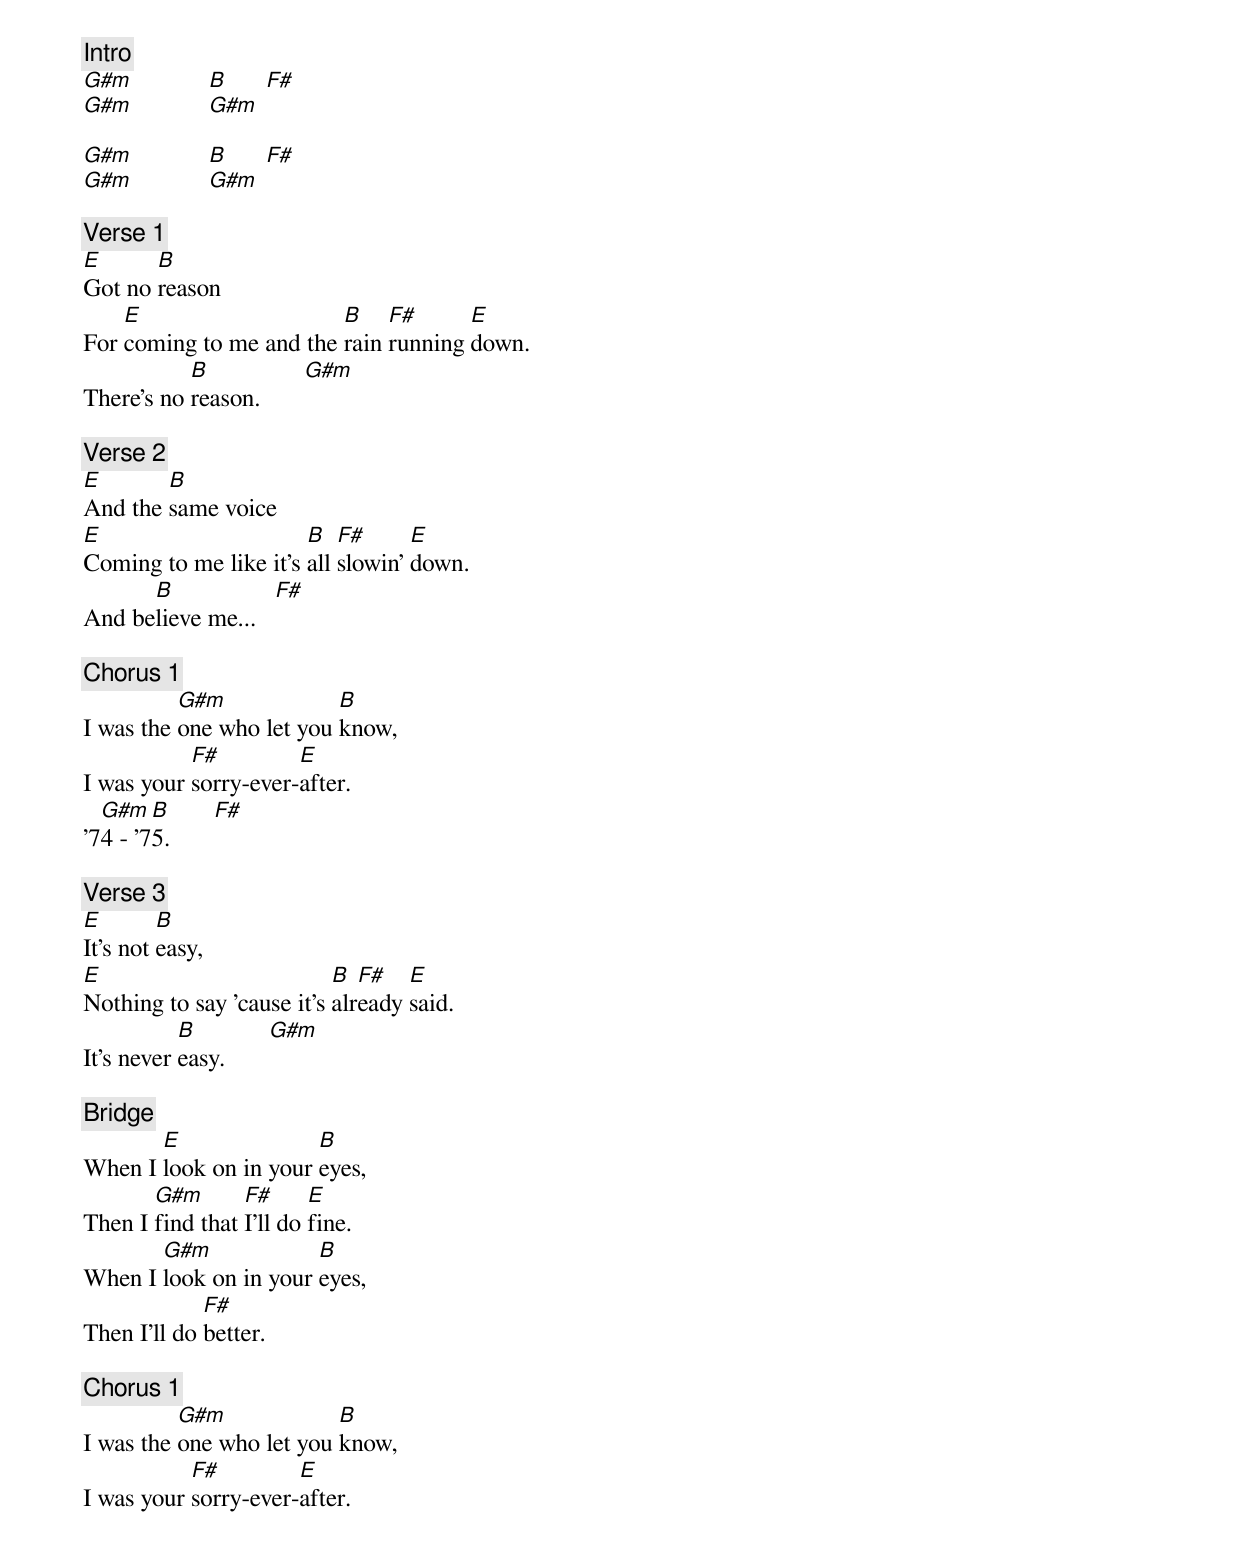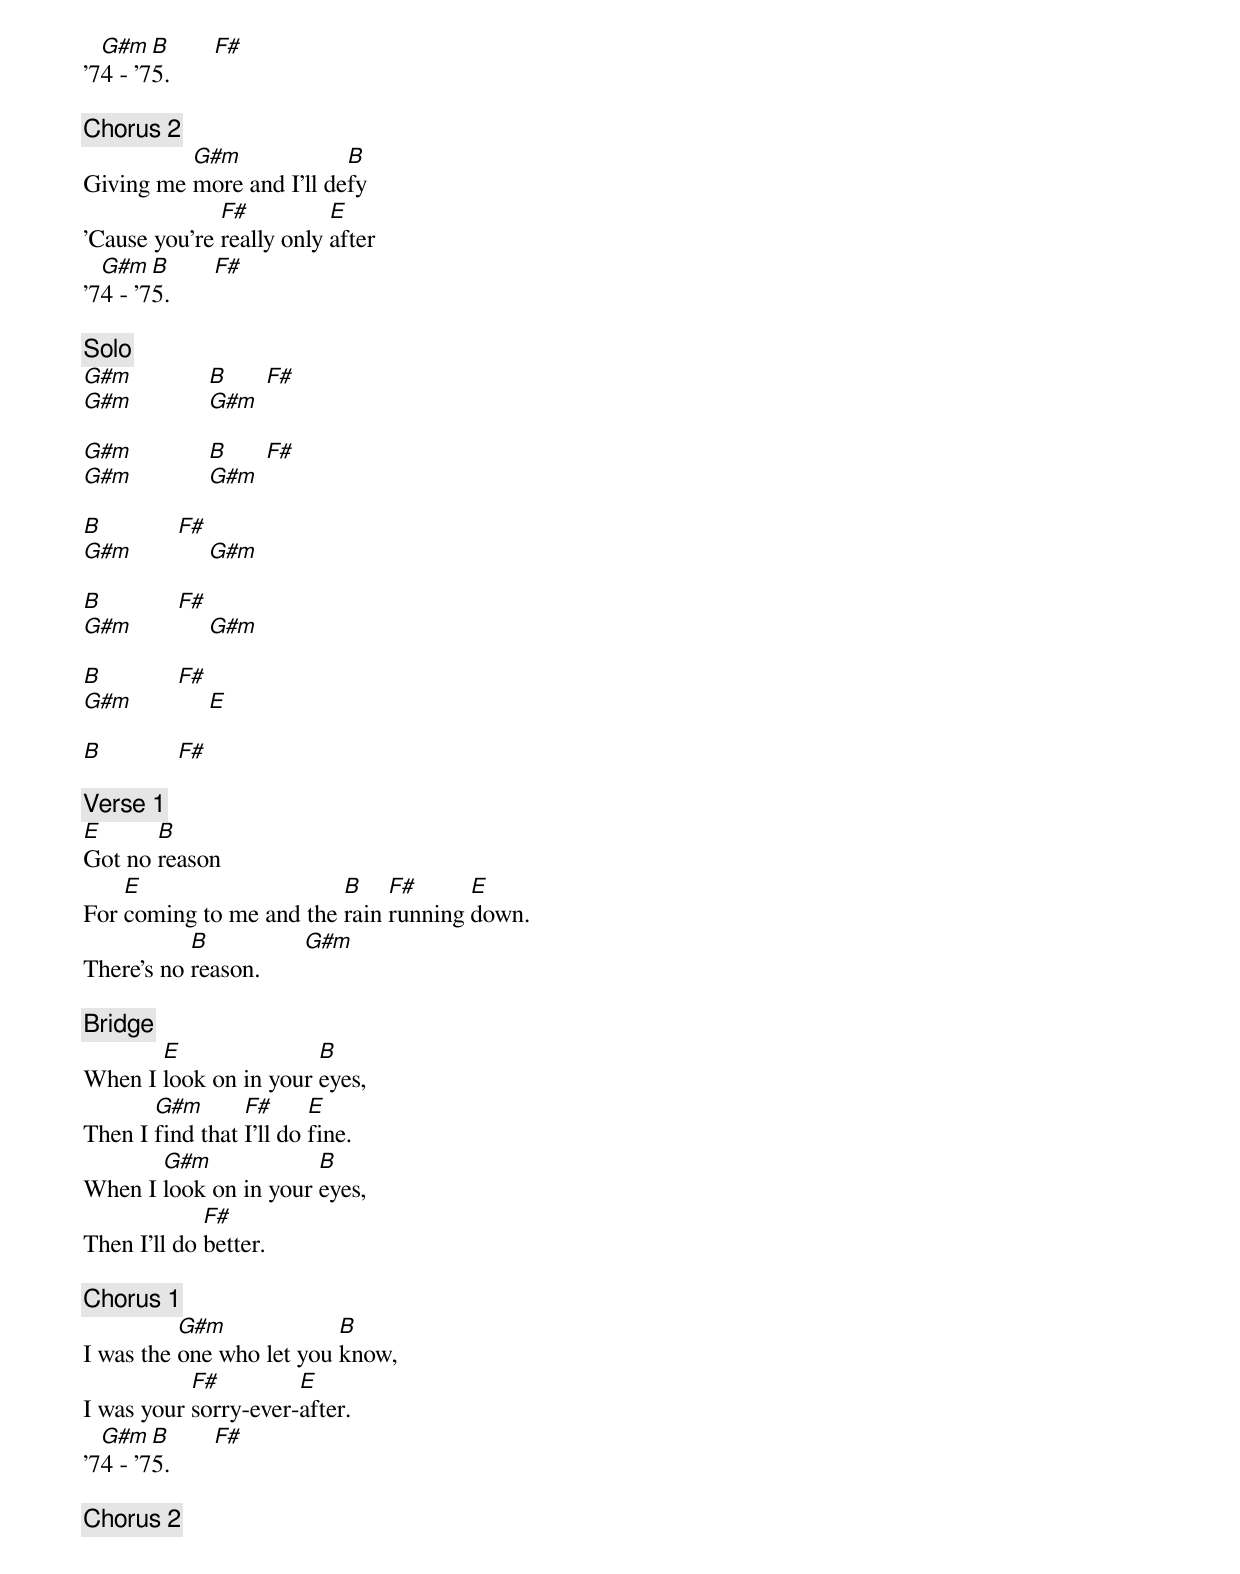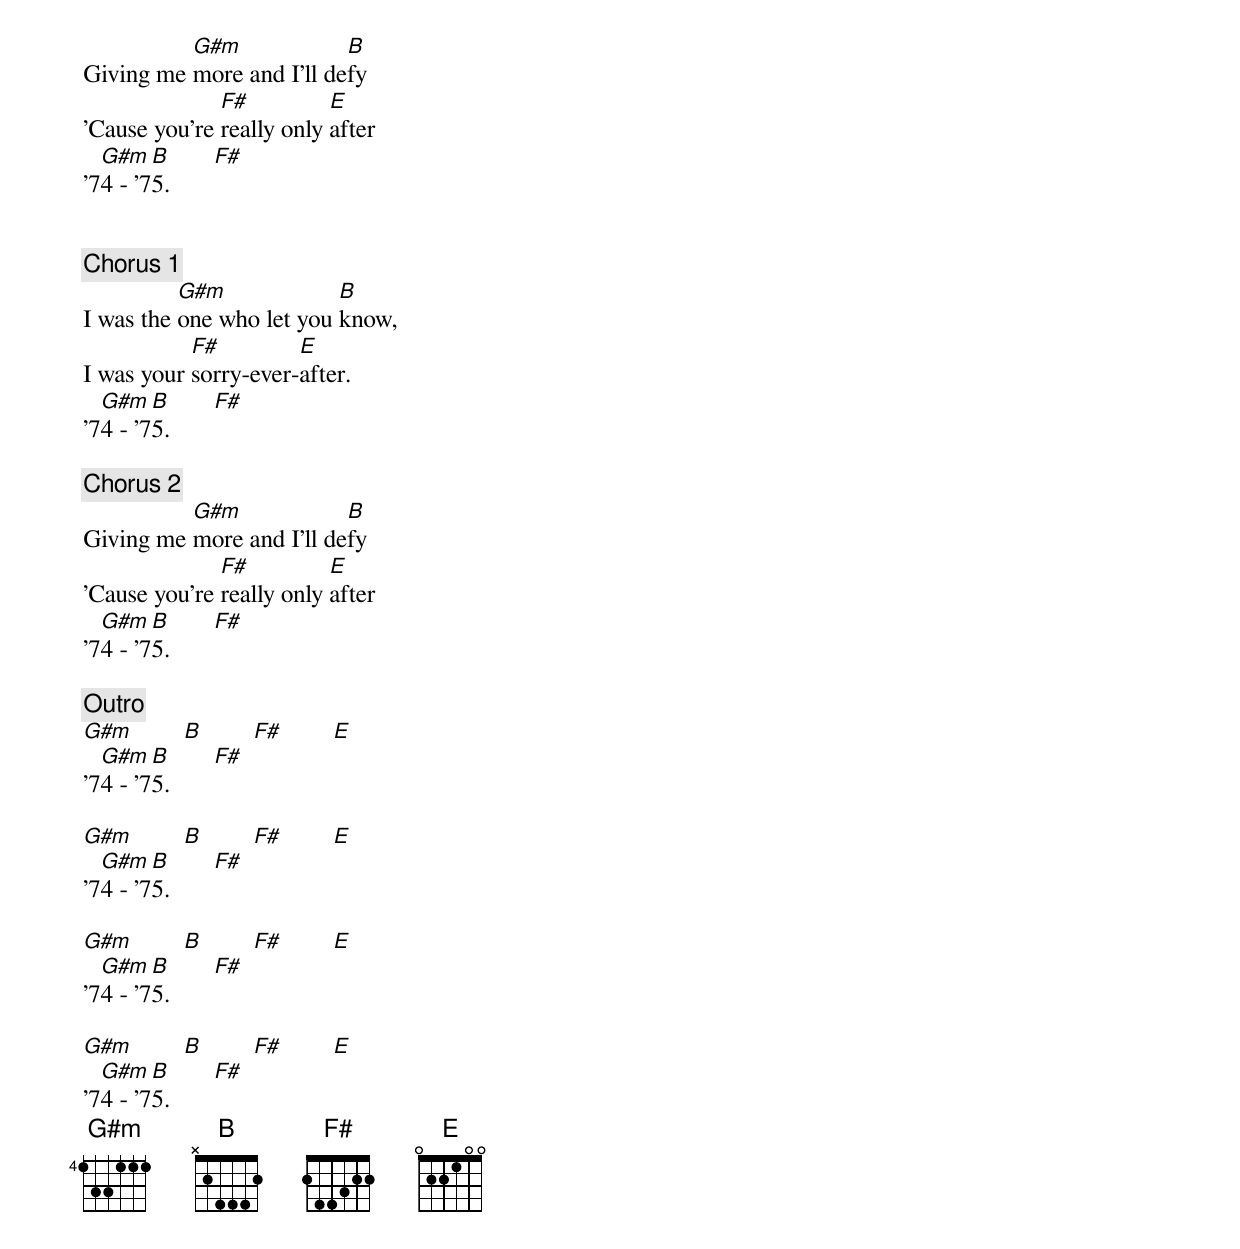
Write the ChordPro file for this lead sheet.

{c: Intro}
[G#m]            [B]      [F#]
[G#m]            [G#m]

[G#m]            [B]      [F#]
[G#m]            [G#m]

{c: Verse 1}
[E]Got no [B]reason
For [E]coming to me and the [B]rain [F#]running [E]down.
There's no [B]reason.       [G#m]

{c: Verse 2}
[E]And the [B]same voice
[E]Coming to me like it's [B]all [F#]slowin' [E]down.
And be[B]lieve me...   [F#]

{c: Chorus 1}
I was the [G#m]one who let you [B]know,
I was your [F#]sorry-ever-[E]after.
'7[G#m]4 - '7[B]5.       [F#]

{c: Verse 3}
[E]It's not [B]easy,
[E]Nothing to say 'cause it's [B]alr[F#]eady [E]said.
It's never [B]easy.       [G#m]

{c: Bridge}
When I [E]look on in your [B]eyes,
Then I [G#m]find that [F#]I'll do [E]fine.
When I [G#m]look on in your [B]eyes,
Then I'll do [F#]better.

{c: Chorus 1}
I was the [G#m]one who let you [B]know,
I was your [F#]sorry-ever-[E]after.
'7[G#m]4 - '7[B]5.       [F#]

{c: Chorus 2}
Giving me [G#m]more and I'll de[B]fy
'Cause you're [F#]really only [E]after
'7[G#m]4 - '7[B]5.       [F#]

{c: Solo}
[G#m]            [B]      [F#]
[G#m]            [G#m]

[G#m]            [B]      [F#]
[G#m]            [G#m]

[B]            [F#]
[G#m]            [G#m]

[B]            [F#]
[G#m]            [G#m]

[B]            [F#]
[G#m]            [E]

[B]            [F#]

{c: Verse 1}
[E]Got no [B]reason
For [E]coming to me and the [B]rain [F#]running [E]down.
There's no [B]reason.       [G#m]

{c: Bridge}
When I [E]look on in your [B]eyes,
Then I [G#m]find that [F#]I'll do [E]fine.
When I [G#m]look on in your [B]eyes,
Then I'll do [F#]better.

{c: Chorus 1}
I was the [G#m]one who let you [B]know,
I was your [F#]sorry-ever-[E]after.
'7[G#m]4 - '7[B]5.       [F#]

{c: Chorus 2}
Giving me [G#m]more and I'll de[B]fy
'Cause you're [F#]really only [E]after
'7[G#m]4 - '7[B]5.       [F#]


{c: Chorus 1}
I was the [G#m]one who let you [B]know,
I was your [F#]sorry-ever-[E]after.
'7[G#m]4 - '7[B]5.       [F#]

{c: Chorus 2}
Giving me [G#m]more and I'll de[B]fy
'Cause you're [F#]really only [E]after
'7[G#m]4 - '7[B]5.       [F#]

{c: Outro}
[G#m]        [B]        [F#]        [E]
'7[G#m]4 - '7[B]5.       [F#]

[G#m]        [B]        [F#]        [E]
'7[G#m]4 - '7[B]5.       [F#]

[G#m]        [B]        [F#]        [E]
'7[G#m]4 - '7[B]5.       [F#]

[G#m]        [B]        [F#]        [E]
'7[G#m]4 - '7[B]5.       [F#]
